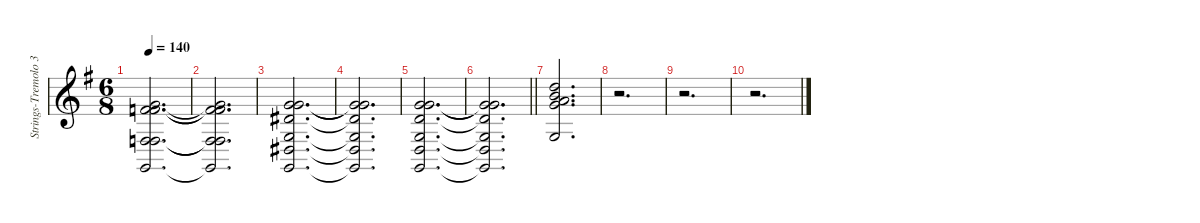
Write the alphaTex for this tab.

\defaultSystemsLayout 8
\hideDynamics
\bracketExtendMode groupsimilarinstruments
\firstSystemTrackNameMode fullname
\otherSystemsTrackNameOrientation horizontal
\track ("Strings-Tremolo 3" "vln.") {defaultSystemsLayout 8 instrument tremolostrings}
\staff {score}
\tuning (E4 B3 G3 D3 A2 E2)
\ts (6 8)
\tempo 140
\clef g2
\ks g
(3.1{acc forcenatural} 6.2{acc forcenatural} 10.3{acc forcenatural} 3.4{acc forcenatural} 8.5{acc forcenatural} 3.6{acc forcenatural}).2{d dy f beam Up} |
(3.1{t acc forcenatural} 6.2{t acc forcenatural} 10.3{t acc forcenatural} 3.4{t acc forcenatural} 8.5{t acc forcenatural} 3.6{t acc forcenatural}).2{d beam Up} |
(3.1{acc forcenatural} 8.2{acc forcenatural} 8.3{acc #} 5.4{acc forcenatural} 6.5{acc #} 3.6{acc forcenatural}).2{d beam Up} |
(3.1{t acc forcenatural} 8.2{t acc forcenatural} 8.3{t acc #} 5.4{t acc forcenatural} 6.5{t acc #} 3.6{t acc forcenatural}).2{d beam Up} |
(3.1{acc forcenatural} 8.2{acc forcenatural} 7.3{acc forcenatural} 5.4{acc forcenatural} 5.5{acc forcenatural} 3.6{acc forcenatural}).2{d beam Up} |
\barLineRight lightlight
(3.1{t acc forcenatural} 8.2{t acc forcenatural} 7.3{t acc forcenatural} 5.4{t acc forcenatural} 5.5{t acc forcenatural} 3.6{t acc forcenatural}).2{d beam Up} |
(10.1{acc forcenatural} 10.2{acc forcenatural} 12.3{acc forcenatural} 21.4{acc forcenatural} 10.5{acc forcenatural}).2{d beam Up} |
r.2{d beam Down} |
r.2{d beam Down} |
r.2{d beam Down}
